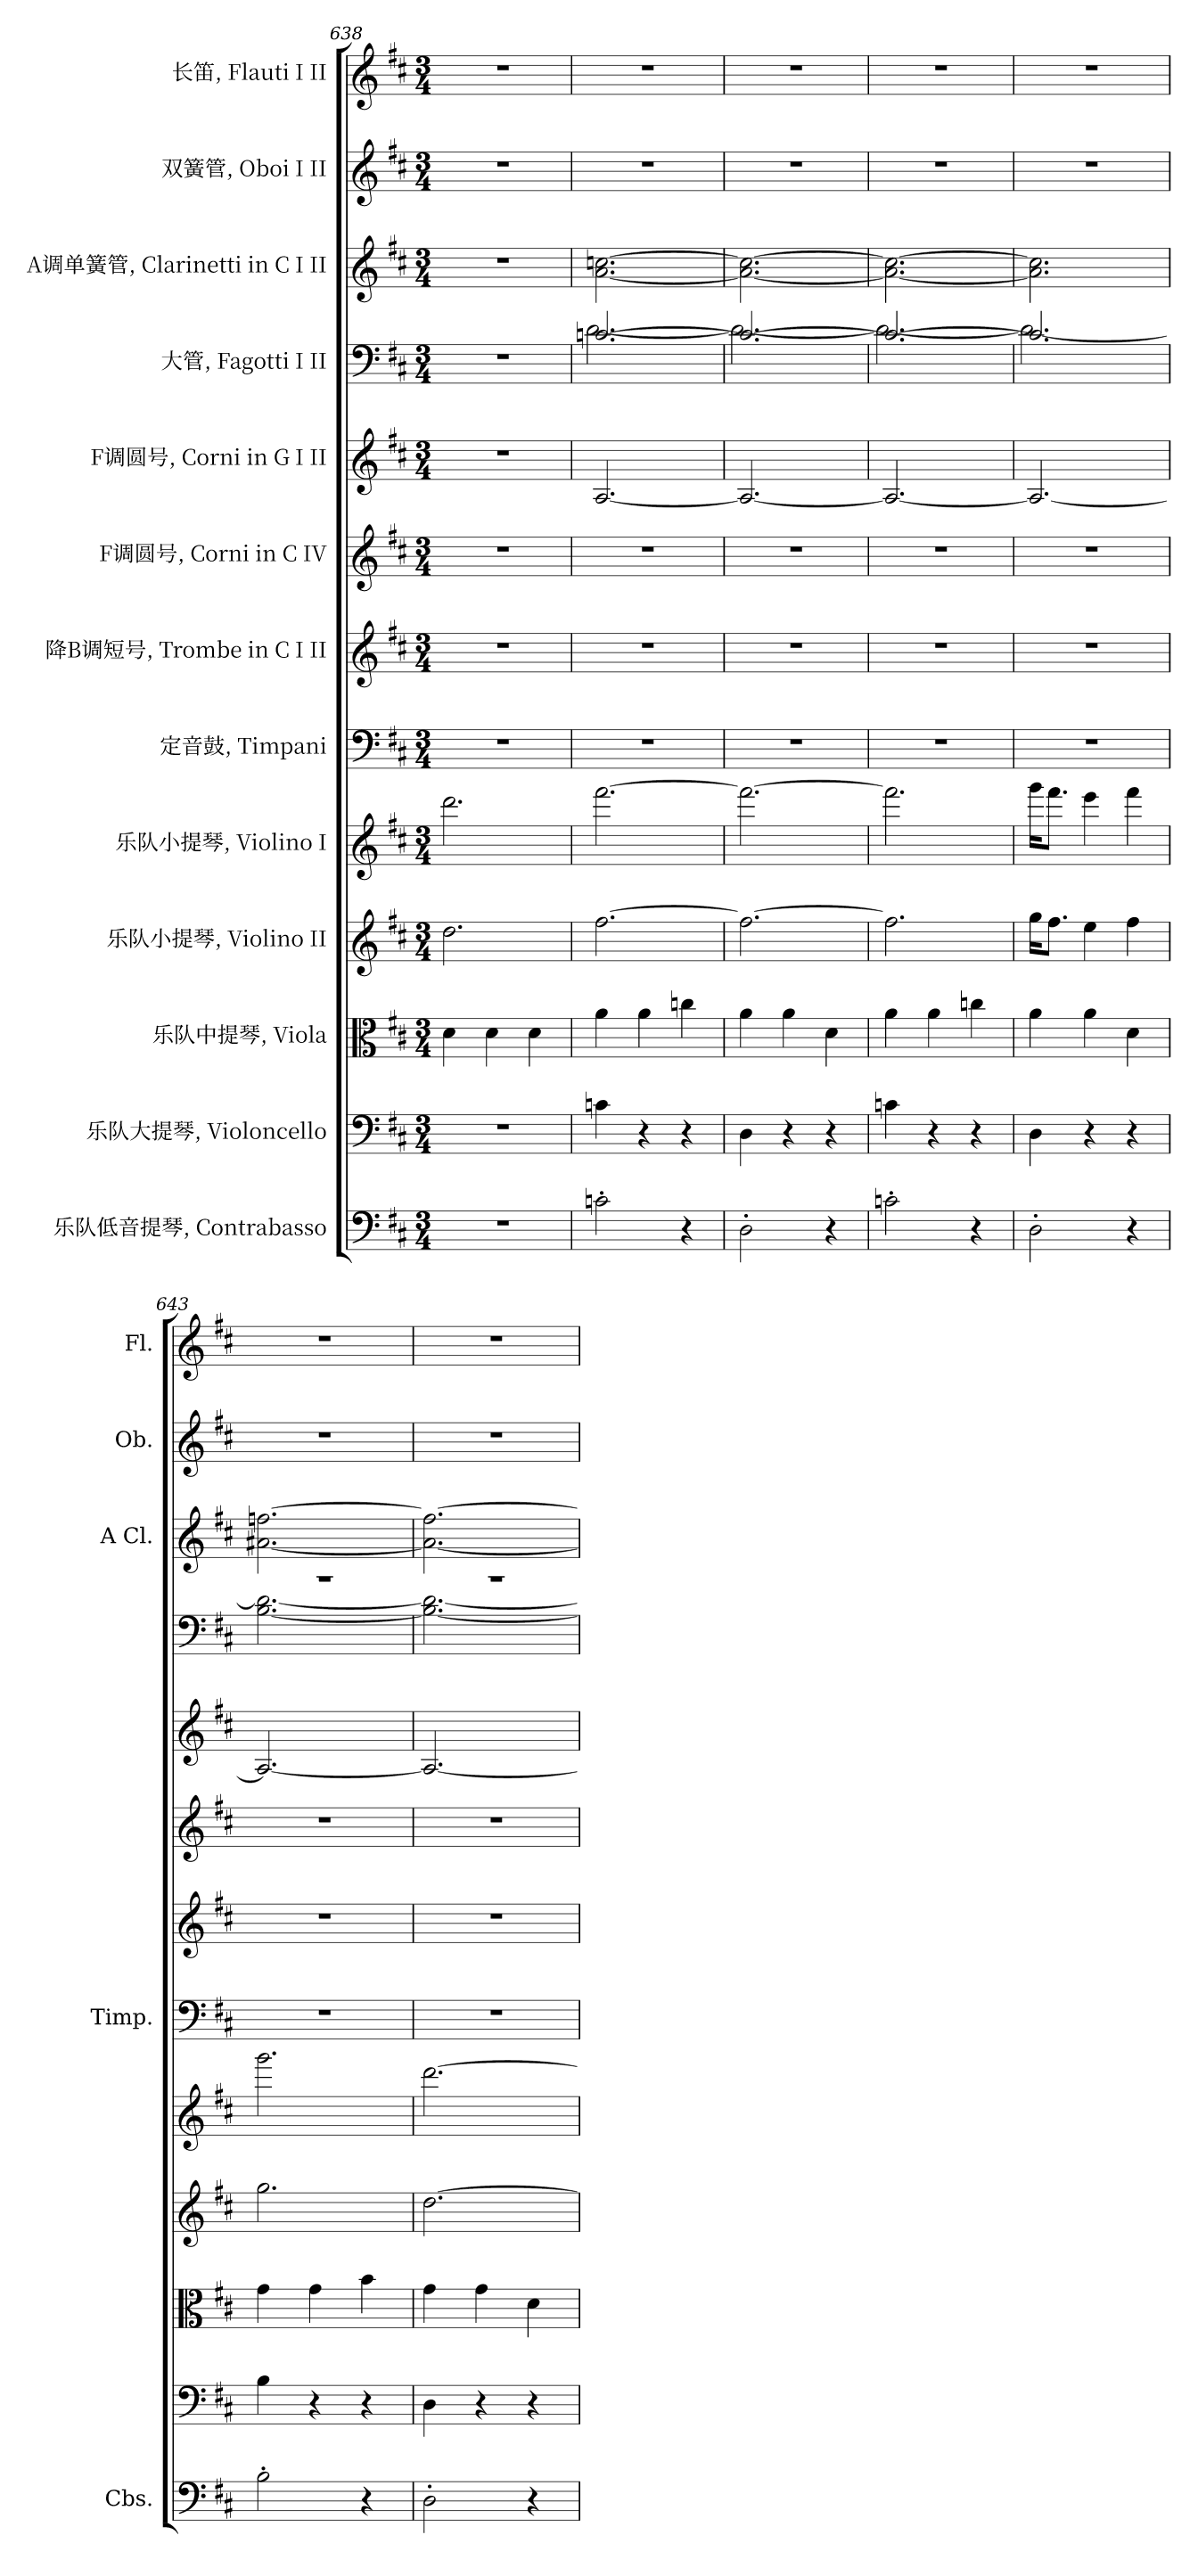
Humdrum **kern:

**kern	**kern	**kern	**kern	**kern	**kern	**kern	**kern	**kern	**kern	**kern	**kern	**kern
*part13	*part12	*part11	*part10	*part9	*part8	*part7	*part6	*part5	*part4	*part3	*part2	*part1
*staff13	*staff12	*staff11	*staff10	*staff9	*staff8	*staff7	*staff6	*staff5	*staff4	*staff3	*staff2	*staff1
*I"乐队低音提琴, Contrabasso	*I"乐队大提琴, Violoncello	*I"乐队中提琴, Viola	*I"乐队小提琴, Violino II	*I"乐队小提琴, Violino I	*I"定音鼓, Timpani	*I"降B调短号, Trombe in C I II	*I"F调圆号, Corni in C IV	*I"F调圆号, Corni in G I II	*I"大管, Fagotti I II	*I"A调单簧管, Clarinetti in C I II	*I"双簧管, Oboi I II	*I"长笛, Flauti I II
*I'Cbs.	*	*	*	*	*I'Timp.	*	*	*	*	*I'A Cl.	*I'Ob.	*I'Fl.
*clefF4	*clefF4	*clefC3	*clefG2	*clefG2	*clefF4	*clefG2	*clefG2	*clefG2	*clefF4	*clefG2	*clefG2	*clefG2
*ITrd7c12	*	*	*	*	*	*ITrd1c2	*ITrd4c7	*ITrd4c7	*	*ITrd2c3	*	*
*k[f#c#]	*k[f#c#]	*k[f#c#]	*k[f#c#]	*k[f#c#]	*k[f#c#]	*k[]	*k[f#]	*k[f#]	*k[f#c#]	*k[f#c#g#d#a#]	*k[f#c#]	*k[f#c#]
*M3/4	*M3/4	*M3/4	*M3/4	*M3/4	*M3/4	*M3/4	*M3/4	*M3/4	*M3/4	*M3/4	*M3/4	*M3/4
*MM344	*MM344	*MM344	*MM344	*MM344	*MM344	*MM344	*MM344	*MM344	*MM344	*MM344	*MM344	*MM344
=638	=638	=638	=638	=638	=638	=638	=638	=638	=638	=638	=638	=638
2.r	2.r	4d\	2.dd\	2.ddd\	2.r	2.r	2.r	2.r	2.r	2.r	2.r	2.r
.	.	4d\	.	.	.	.	.	.	.	.	.	.
.	.	4d\	.	.	.	.	.	.	.	.	.	.
=639	=639	=639	=639	=639	=639	=639	=639	=639	=639	=639	=639	=639
*	*	*	*	*	*	*	*	*	*	*	*	*MM340
*	*	*	*	*	*	*	*	*	*^	*	*	*
2Cn'\	4cn\	4a\	[2.ff#\	[2.fff#\	2.r	2.r	2.r	[2.D/	[2.cn/	[2.d\	[2.f#\ [2.an\	2.r	2.r
.	4r	4a\	.	.	.	.	.	.	.	.	.	.	.
4r	4r	4ccn\	.	.	.	.	.	.	.	.	.	.	.
=640	=640	=640	=640	=640	=640	=640	=640	=640	=640	=640	=640	=640	=640
*	*	*	*	*	*	*	*	*	*	*	*	*	*MM340
2DD'\	4D\	4a\	2.ff#\_	2.fff#\_	2.r	2.r	2.r	2.D/_	2.c/_	2.d\_	2.f#\_ 2.a\_	2.r	2.r
.	4r	4a\	.	.	.	.	.	.	.	.	.	.	.
4r	4r	4d\	.	.	.	.	.	.	.	.	.	.	.
!!LO:PB:g=z
=641	=641	=641	=641	=641	=641	=641	=641	=641	=641	=641	=641	=641	=641
*	*	*	*	*	*	*	*	*	*	*	*	*	*MM340
2Cn'\	4cn\	4a\	2.ff#\]	2.fff#\]	2.r	2.r	2.r	2.D/_	2.c/_	2.d\_	2.f#\_ 2.a\_	2.r	2.r
.	4r	4a\	.	.	.	.	.	.	.	.	.	.	.
4r	4r	4ccn\	.	.	.	.	.	.	.	.	.	.	.
=642	=642	=642	=642	=642	=642	=642	=642	=642	=642	=642	=642	=642	=642
*	*	*	*	*	*	*	*	*	*	*	*	*	*MM340
2DD'\	4D\	4a\	16gg\KL	16ggg\KL	2.r	2.r	2.r	2.D/_	2.c/]	2.d\_	2.f#\] 2.a\]	2.r	2.r
.	.	.	8.ff#\J	8.fff#\J	.	.	.	.	.	.	.	.	.
.	4r	4a\	4ee\	4eee\	.	.	.	.	.	.	.	.	.
4r	4r	4d\	4ff#\	4fff#\	.	.	.	.	.	.	.	.	.
=643	=643	=643	=643	=643	=643	=643	=643	=643	=643	=643	=643	=643	=643
*	*	*	*	*	*	*	*	*	*	*	*	*	*MM340
2BB'\	4B\	4g\	2.gg\	2.ggg\	2.r	2.r	2.r	2.D/_	2.r	[2.B\ 2.d\_	[2.f##X\ [2.ddn\	2.r	2.r
.	4r	4g\	.	.	.	.	.	.	.	.	.	.	.
4r	4r	4b\	.	.	.	.	.	.	.	.	.	.	.
=644	=644	=644	=644	=644	=644	=644	=644	=644	=644	=644	=644	=644	=644
*	*	*	*	*	*	*	*	*	*	*	*	*	*MM340
2DD'\	4D\	4g\	[2.dd\	[2.ddd\	2.r	2.r	2.r	2.D/_	2.r	2.B\_ 2.d\_	2.f##\_ 2.dd\_	2.r	2.r
.	4r	4g\	.	.	.	.	.	.	.	.	.	.	.
4r	4r	4d\	.	.	.	.	.	.	.	.	.	.	.
*	*	*	*	*	*	*	*	*	*v	*v	*	*	*
=	=	=	=	=	=	=	=	=	=	=	=	=
*-	*-	*-	*-	*-	*-	*-	*-	*-	*-	*-	*-	*-
